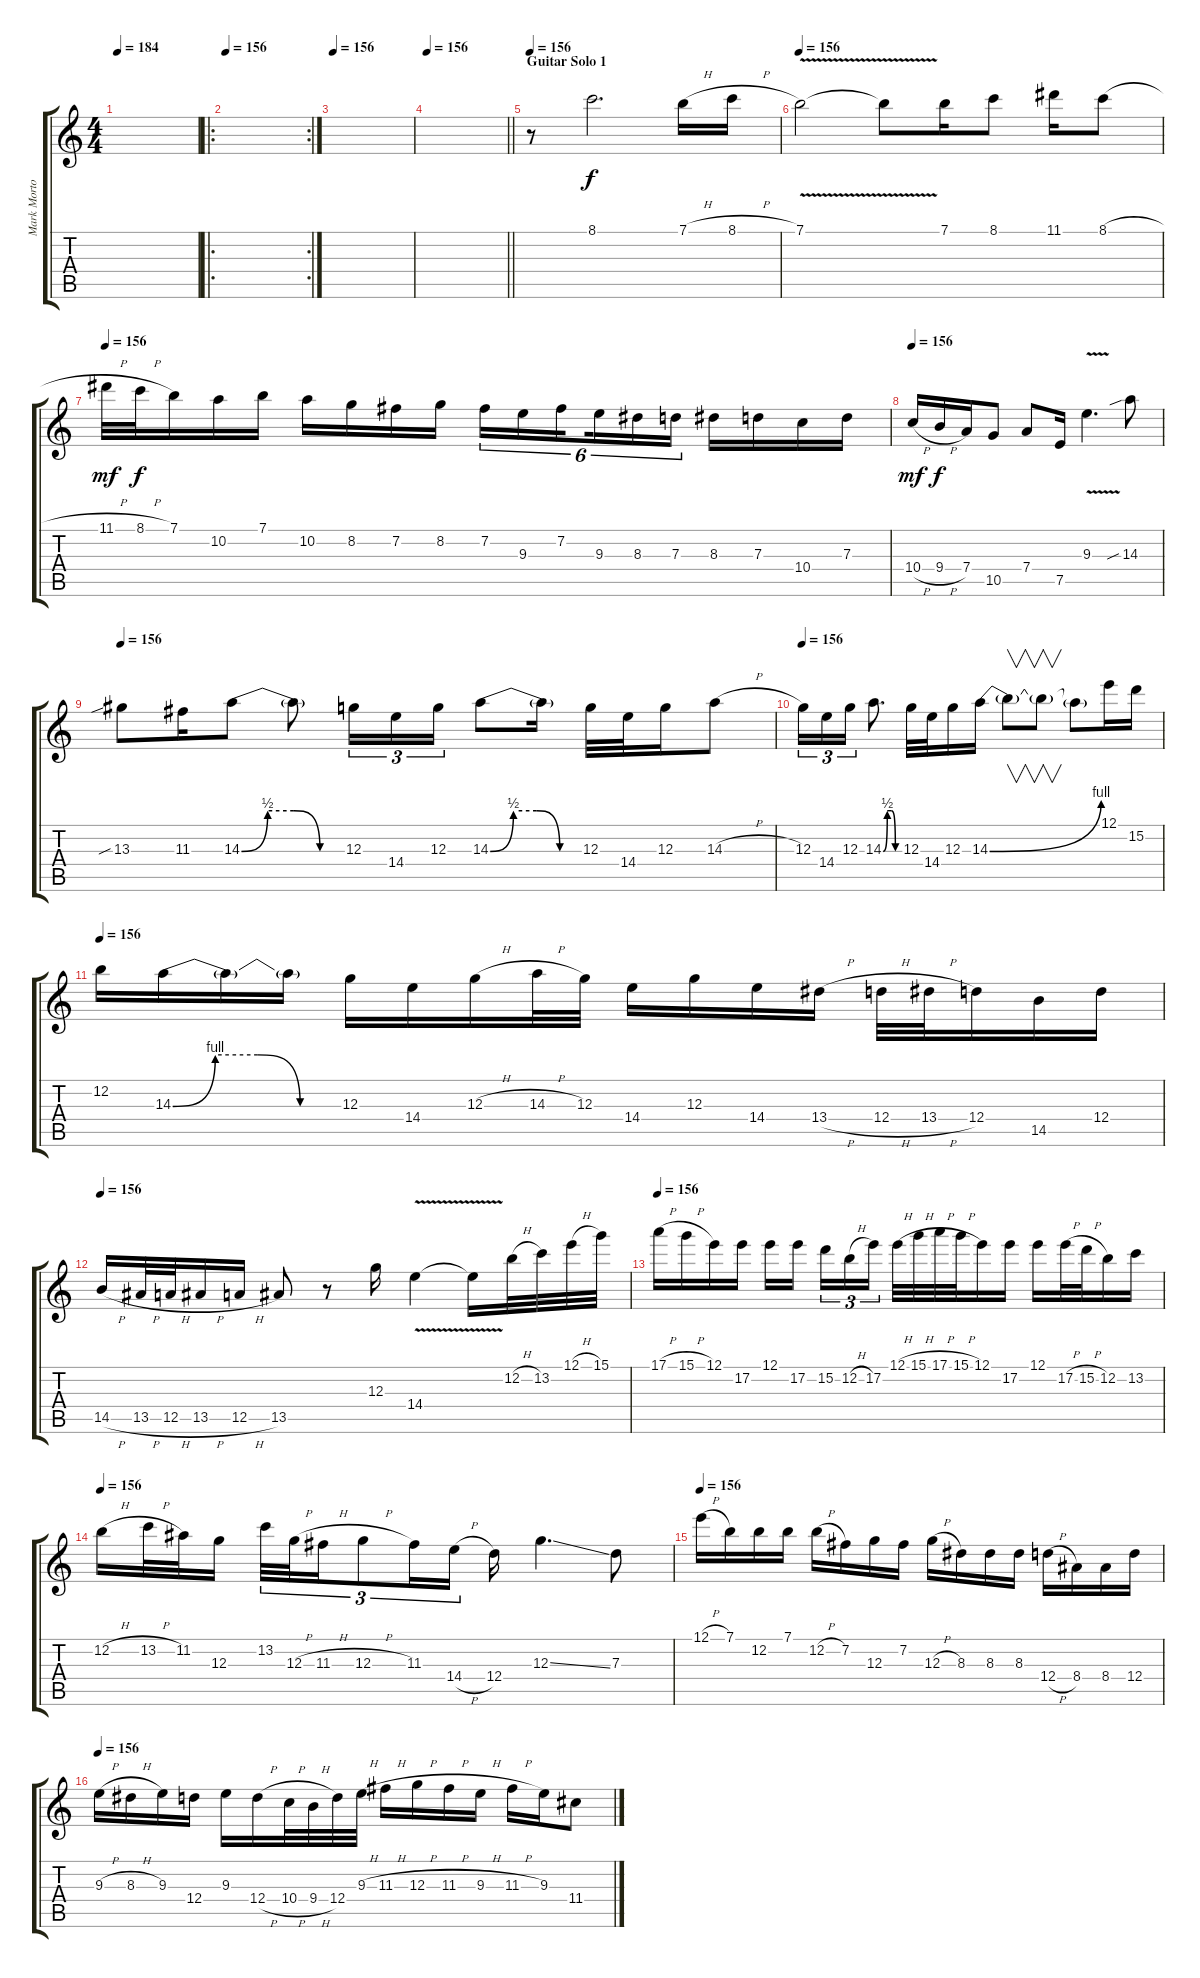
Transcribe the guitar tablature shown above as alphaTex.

\track ("Mark Morton - Lead" "Mark Morto") {instrument distortionguitar}
\staff {score tabs}
\tuning (E4 B3 G3 D3 A2 D2) {hide}
\ts (4 4)
\tempo 184
\clef g2
\ks c
|
\ro
\rc 2
\tempo 156
|
\tempo 156
|
\tempo 156
\barLineRight lightlight
|
\section ("" "Guitar Solo 1")
\tempo 156
r.8 8.1.2{d} 7.1{h}.16 8.1{h}.16 |
\tempo 156
7.1{v}.2 7.1{t}.8 7.1.16 8.1.8 11.1.16 8.1{h}.8 |
\tempo 156
11.1{h}.32{dy mf} 8.1{h}.32{dy f} 7.1.16 10.2.16 7.1.16 10.2.16 8.2.16 7.2.16 8.2.16 7.2.16{tu (6 4)} 9.3.16{tu (6 4)} 7.2.16{tu (6 4) beam splitsecondary} 9.3.16{tu (6 4)} 8.3.16{tu (6 4)} 7.3.16{tu (6 4)} 8.3.16 7.3.16 10.4.16 7.3.16 |
\tempo 156
10.4{h}.16{dy mf} 9.4{h}.16{dy f} 7.4.16 10.5.8 7.4.8 7.5.16 9.3{v}.4{d} 14.3{sib}.8 |
\tempo 156
13.3{sib}.8 11.3.16 14.3{be (custom 0 0 15 2 30 2 45 0 60 0)}.8 14.3{t}.8 12.3.16{tu (3 2)} 14.4.16{tu (3 2)} 12.3.16{tu (3 2)} 14.3{be (custom 0 0 15 2 30 2 45 0 60 0)}.8 14.3{t}.16 12.3.32 14.4.32 12.3.16 14.3{h}.8 |
\tempo 156
12.3.16{tu (3 2)} 14.4.16{tu (3 2)} 12.3.16{tu (3 2)} 14.3{be (custom 0 0 15 2 30 2 45 0 60 0)}.8{d} 12.3.32 14.4.32 12.3.16 14.3{be (bend 0 0 60 4)}.16 14.3{t}.8{v} 14.3{t}.8{v} 14.3{t}.8 12.1.16 15.2.16 |
\tempo 156
12.2.16 14.3{be (custom 0 0 15 4 30 4 45 0 60 0)}.16 14.3{t}.16 14.3{t}.16 12.3.16 14.4.16 12.3{h}.16 14.3{h}.32 12.3.32 14.4.16 12.3.16 14.4.16 13.4{h}.16 12.4{h}.32 13.4{h}.32 12.4.16 14.5.16 12.4.16 |
\tempo 156
14.5{h}.16 13.5{h}.32 12.5{h}.32 13.5{h}.16 12.5{h}.16 13.5.8 r.8 12.3.16 14.4{v}.4 14.4{t}.16 12.2{h}.32 13.2.32 12.1{h}.32 15.1.32 |
\tempo 156
17.1{h}.16 15.1{h}.16 12.1.16 17.2.16 12.1.16 17.2.16{beam splitsecondary} 15.2.16{tu (3 2)} 12.2{h}.16{tu (3 2)} 17.2.16{tu (3 2)} 12.1{h}.32 15.1{h}.32 17.1{h}.32 15.1{h}.32 12.1.16 17.2.16 12.1.16 17.2{h}.32 15.2{h}.32 12.2.16 13.2.16 |
\tempo 156
12.2{h}.16 13.2{h}.32 11.2.32 12.3.16{beam splitsecondary} 13.2.32{tu (3 2)} 12.3{h}.32{tu (3 2)} 11.3{h}.16{tu (3 2)} 12.3{h}.8{tu (3 2)} 11.3.16{tu (3 2)} 14.4{h}.16{tu (3 2) beam splitsecondary} 12.4.16 12.3{ss}.4{d} 7.3.8 |
\tempo 156
12.1{h}.16 7.1.16 12.2.16 7.1.16 12.2{h}.16 7.2.16 12.3.16 7.2.16 12.3{h}.16 8.3.16 8.3.16 8.3.16 12.4{h}.16 8.4.16 8.4.16 12.4.16 |
\tempo 156
9.3{h}.16 8.3{h}.16 9.3.16 12.4.16 9.3.16 12.4{h}.16 10.4{h}.32 9.4{h}.32 12.4.32 9.3{h}.32 11.3{h}.16 12.3{h}.16 11.3{h}.16 9.3{h}.16 11.3{h}.16 9.3.16 11.4.8
